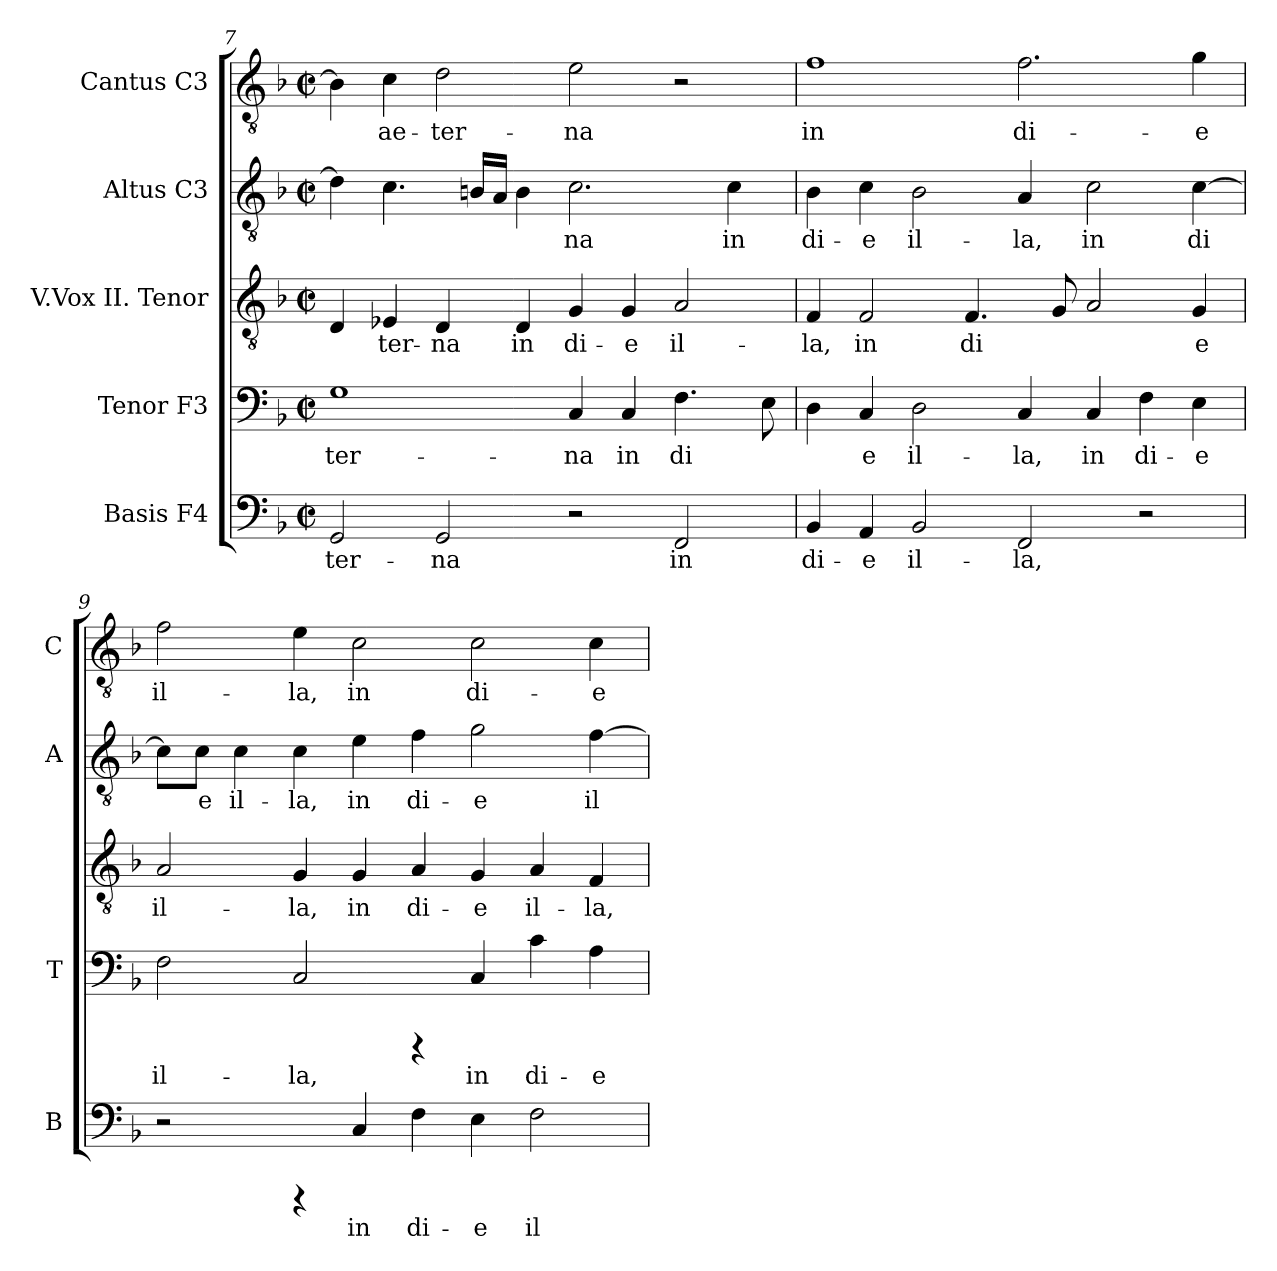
**kern	**text	**kern	**text	**kern	**text	**kern	**text	**kern	**text
*part5	*part5	*part4	*part4	*part3	*part3	*part2	*part2	*part1	*part1
*staff5	*staff5	*staff4	*staff4	*staff3	*staff3	*staff2	*staff2	*staff1	*staff1
*I"Basis  F4	*	*I"Tenor  F3	*	*I"V.Vox  II. Tenor	*	*I"Altus  C3	*	*I"Cantus  C3	*
*I'B	*	*I'T	*	*	*	*I'A	*	*I'C	*
!!LO:LB:g=z
*clefF4	*	*clefF4	*	*clefGv2	*	*clefGv2	*	*clefGv2	*
*k[b-]	*	*k[b-]	*	*k[b-]	*	*k[b-]	*	*k[b-]	*
*F:	*	*F:	*	*F:	*	*F:	*	*F:	*
*M2/2	*	*M2/2	*	*M2/2	*	*M2/2	*	*M2/2	*
*met(c|)	*	*met(c|)	*	*met(c|)	*	*met(c|)	*	*met(c|)	*
=7	=7	=7	=7	=7	=7	=7	=7	=7	=7
!	!LO:LY:b:cj	!	!LO:LY:b:cj	!	!LO:LY:b:cj	!	!LO:LY:b:cj	!	!LO:LY:b:cj
2GG/	-ter-	1G	-ter-	4D/	--	4d\]	--	4B-\]	.
!	!	!	!	!	!LO:LY:b:cj	!	!LO:LY:b:cj	!	!LO:LY:b:cj
.	.	.	.	4E-X/	-ter-	4.c\	--	4c\	ae-
!	!LO:LY:b:cj	!	!	!	!LO:LY:b:cj	!	!	!	!LO:LY:b:cj
2GG/	-na	.	.	4D/	-na	.	.	2d\	-ter-
!	!	!	!	!	!	!	!LO:LY:b:cj	!	!
.	.	.	.	.	.	16Bn/L	--	.	.
!	!	!	!	!	!	!	!LO:LY:b:cj	!	!
.	.	.	.	.	.	16A/J	--	.	.
!	!	!	!	!	!LO:LY:b:cj	!	!LO:LY:b:cj	!	!
.	.	.	.	4D/	in	4B\	--	.	.
!	!	!	!LO:LY:b:cj	!	!LO:LY:b:cj	!	!LO:LY:b:cj	!	!LO:LY:b:cj
2r	.	4C/	-na	4G/	di-	2.c\	-na	2e\	-na
!	!	!	!LO:LY:b:cj	!	!LO:LY:b:cj	!	!	!	!
.	.	4C/	in	4G/	-e	.	.	.	.
!	!LO:LY:b:cj	!	!LO:LY:b:cj	!	!LO:LY:b:cj	!	!	!	!
2FF/	in	4.F\	di-	2A/	il-	.	.	2r	.
!	!	!	!	!	!	!	!LO:LY:b:cj	!	!
.	.	.	.	.	.	4c\	in	.	.
!	!	!	!LO:LY:b:cj	!	!	!	!	!	!
.	.	8E\	--	.	.	.	.	.	.
=8	=8	=8	=8	=8	=8	=8	=8	=8	=8
!	!LO:LY:b:cj	!	!LO:LY:b:cj	!	!LO:LY:b:cj	!	!LO:LY:b:cj	!	!LO:LY:b:cj
4BB-/	di-	4D\	--	4F/	-la,	4B-\	di-	1f	in
!	!LO:LY:b:cj	!	!LO:LY:b:cj	!	!LO:LY:b:cj	!	!LO:LY:b:cj	!	!
4AA/	-e	4C/	-e	2F/	in	4c\	-e	.	.
!	!LO:LY:b:cj	!	!LO:LY:b:cj	!	!	!	!LO:LY:b:cj	!	!
2BB-/	il-	2D\	il-	.	.	2B-\	il-	.	.
!	!	!	!	!	!LO:LY:b:cj	!	!	!	!
.	.	.	.	4.F/	di-	.	.	.	.
!	!LO:LY:b:cj	!	!LO:LY:b:cj	!	!	!	!LO:LY:b:cj	!	!LO:LY:b:cj
2FF/	-la,	4C/	-la,	.	.	4A/	-la,	2.f\	di-
!	!	!	!	!	!LO:LY:b:cj	!	!	!	!
.	.	.	.	8G/	--	.	.	.	.
!	!	!	!LO:LY:b:cj	!	!LO:LY:b:cj	!	!LO:LY:b:cj	!	!
.	.	4C/	in	2A/	--	2c\	in	.	.
!	!	!	!LO:LY:b:cj	!	!	!	!	!	!
2r	.	4F\	di-	.	.	.	.	.	.
!	!	!	!LO:LY:b:cj	!	!LO:LY:b:cj	!	!LO:LY:b:cj	!	!LO:LY:b:cj
.	.	4E\	-e	4G/	-e	[>4c\	di-	4g\	-e
=9	=9	=9	=9	=9	=9	=9	=9	=9	=9
!	!	!	!LO:LY:b:cj	!	!LO:LY:b:cj	!	!LO:LY:b:cj	!	!LO:LY:b:cj
2r	.	2F\	il-	2A/	il-	8c\L]	--	2f\	il-
!	!	!	!	!	!	!	!LO:LY:b:cj	!	!
.	.	.	.	.	.	8c\J	-e	.	.
!	!	!	!	!	!	!	!LO:LY:b:cj	!	!
.	.	.	.	.	.	4c\	il-	.	.
!	!	!	!LO:LY:b:cj	!	!LO:LY:b:cj	!	!LO:LY:b:cj	!	!LO:LY:b:cj
4rCCC	.	2C/	-la,	4G/	-la,	4c\	-la,	4e\	-la,
!	!LO:LY:b:cj	!	!	!	!LO:LY:b:cj	!	!LO:LY:b:cj	!	!LO:LY:b:cj
4C/	in	.	.	4G/	in	4e\	in	2c\	in
!	!LO:LY:b:cj	!	!	!	!LO:LY:b:cj	!	!LO:LY:b:cj	!	!
4F\	di-	4rCCC	.	4A/	di-	4f\	di-	.	.
!	!LO:LY:b:cj	!	!LO:LY:b:cj	!	!LO:LY:b:cj	!	!LO:LY:b:cj	!	!LO:LY:b:cj
4E\	-e	4C/	in	4G/	-e	2g\	-e	2c\	di-
!	!LO:LY:b:cj	!	!LO:LY:b:cj	!	!LO:LY:b:cj	!	!	!	!
2F\	il-	4c\	di-	4A/	il-	.	.	.	.
!	!	!	!LO:LY:b:cj	!	!LO:LY:b:cj	!	!LO:LY:b:cj	!	!LO:LY:b:cj
.	.	4A\	-e	4F/	-la,	[>4f\	il-	4c\	-e
=	=	=	=	=	=	=	=	=	=
*-	*-	*-	*-	*-	*-	*-	*-	*-	*-
